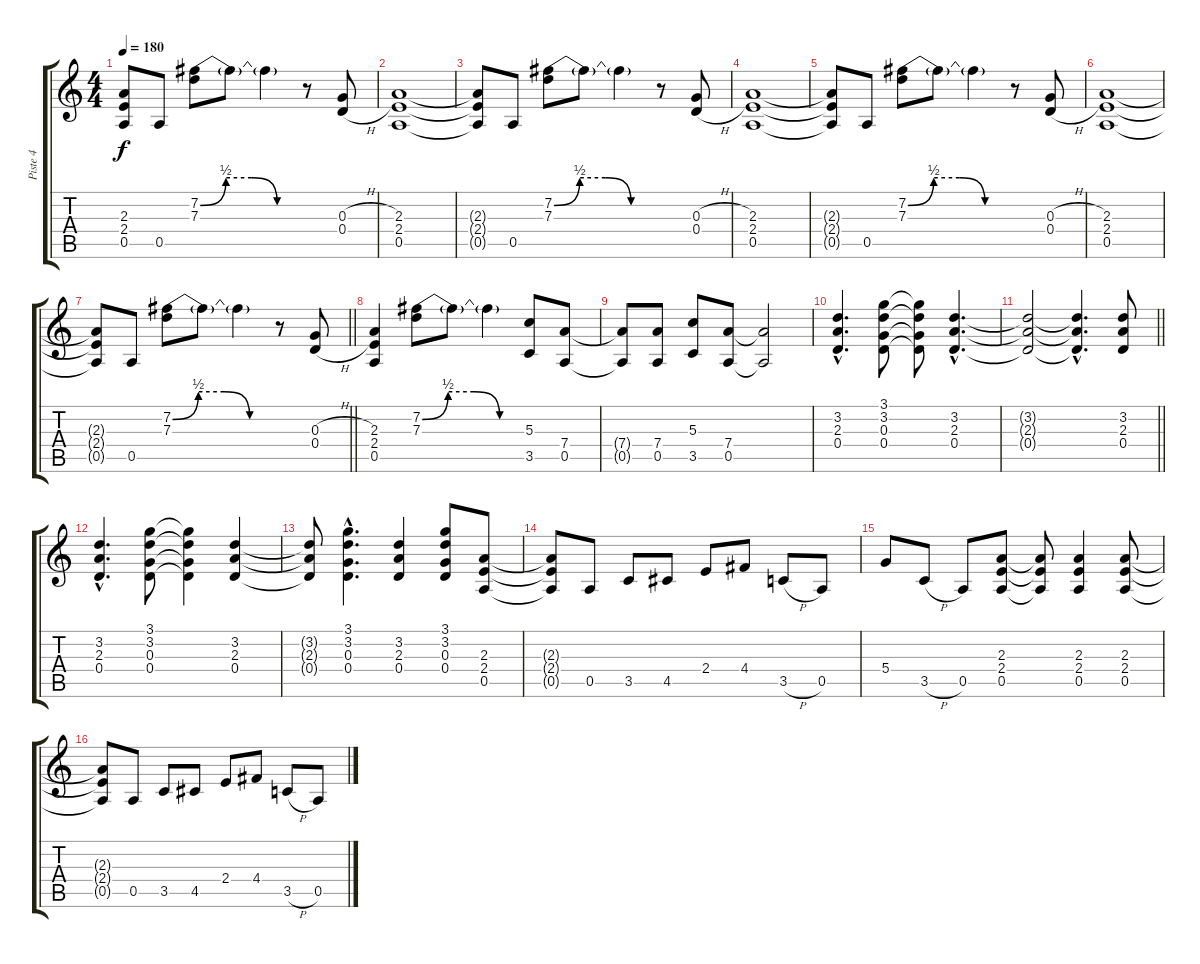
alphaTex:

\track ("Piste 4" "Piste 4") {instrument overdrivenguitar}
\staff {score tabs}
\tuning (E4 B3 G3 D3 A2 E2) {hide}
\ts (4 4)
\tempo 180
\clef g2
\ks c
(2.3{t} 2.4{t} 0.5{t}).8{dy f} 0.5.8 (7.2{be (custom 0 0 15 2 30 2 45 0 60 0)} 7.3).8 7.2{t}.8 7.2{t}.4 r.8 (0.3{h} 0.4{h}).8 |
(2.3 2.4 0.5).1 |
(2.3{t} 2.4{t} 0.5{t}).8 0.5.8 (7.2{be (custom 0 0 15 2 30 2 45 0 60 0)} 7.3).8 7.2{t}.8 7.2{t}.4 r.8 (0.3{h} 0.4{h}).8 |
(2.3 2.4 0.5).1 |
(2.3{t} 2.4{t} 0.5{t}).8 0.5.8 (7.2{be (custom 0 0 15 2 30 2 45 0 60 0)} 7.3).8 7.2{t}.8 7.2{t}.4 r.8 (0.3{h} 0.4{h}).8 |
(2.3 2.4 0.5).1 |
\barLineRight lightlight
(2.3{t} 2.4{t} 0.5{t}).8 0.5.8 (7.2{be (custom 0 0 15 2 30 2 45 0 60 0)} 7.3).8 7.2{t}.8 7.2{t}.4 r.8 (0.3{h} 0.4{h}).8 |
(2.3 2.4 0.5).4 (7.2{be (custom 0 0 15 2 30 2 45 0 60 0)} 7.3).8 7.2{t}.8 7.2{t}.4 (5.3 3.5).8 (7.4 0.5).8 |
(7.4{t} 0.5{t}).8 (7.4 0.5).8 (5.3 3.5).8 (7.4 0.5).8 (7.4{t} 0.5{t}).2 |
(3.2{hac} 2.3{hac} 0.4{hac}).4{d} (3.1 3.2 0.3 0.4).8 (3.1{t} 3.2{t} 0.3{t} 0.4{t}).8 (3.2{hac} 2.3{hac} 0.4{hac}).4{d} |
\barLineRight lightlight
(3.2{t} 2.3{t} 0.4{t}).2 (3.2{hac t} 2.3{hac t} 0.4{hac t}).4{d} (3.2 2.3 0.4).8 |
(3.2{hac} 2.3{hac} 0.4{hac}).4{d} (3.1 3.2 0.3 0.4).8 (3.1{t} 3.2{t} 0.3{t} 0.4{t}).4 (3.2 2.3 0.4).4 |
(3.2{t} 2.3{t} 0.4{t}).8 (3.1{hac} 3.2{hac} 0.3{hac} 0.4{hac}).4{d} (3.2 2.3 0.4).4 (3.1 3.2 0.3 0.4).8 (2.3 2.4 0.5).8 |
(2.3{t} 2.4{t} 0.5{t}).8 0.5.8 3.5.8 4.5.8 2.4.8 4.4.8 3.5{h}.8 0.5.8 |
5.4.8 3.5{h}.8 0.5.8 (2.3 2.4 0.5).8 (2.3{t} 2.4{t} 0.5{t}).8 (2.3 2.4 0.5).4 (2.3 2.4 0.5).8 |
(2.3{t} 2.4{t} 0.5{t}).8 0.5.8 3.5.8 4.5.8 2.4.8 4.4.8 3.5{h}.8 0.5.8
